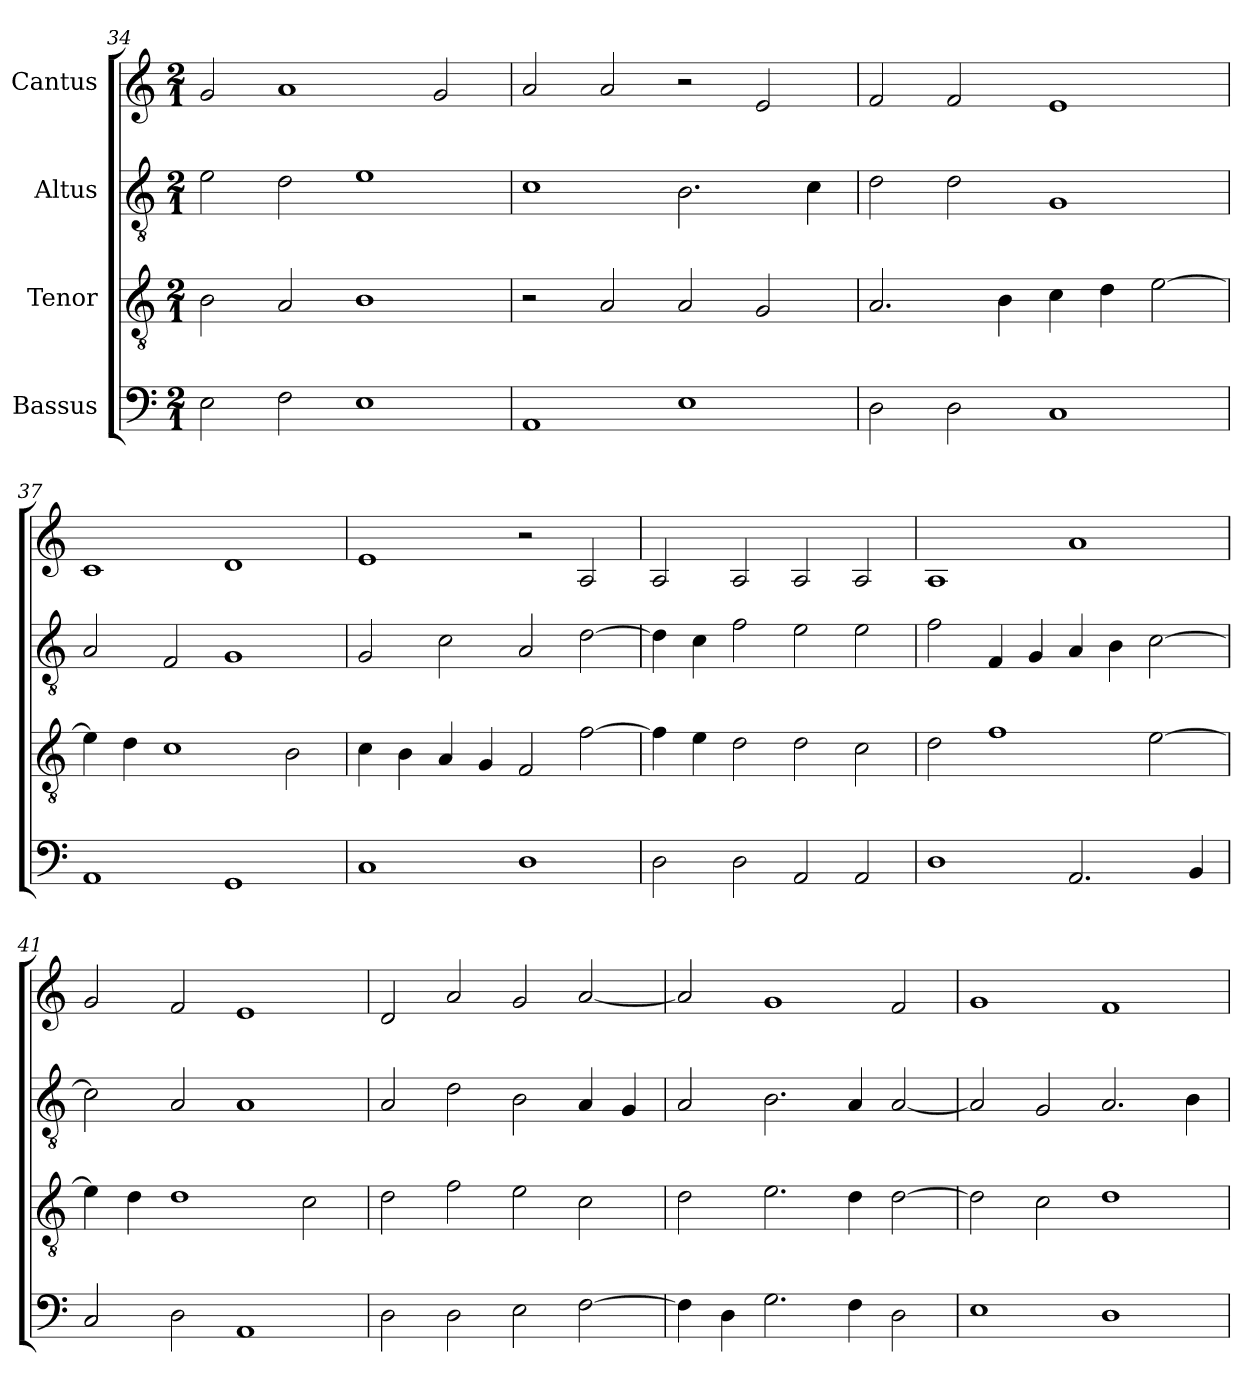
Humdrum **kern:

**kern	**kern	**kern	**kern
*part4	*part3	*part2	*part1
*staff4	*staff3	*staff2	*staff1
*I"Bassus	*I"Tenor	*I"Altus	*I"Cantus
*clefF4	*clefGv2	*clefGv2	*clefG2
*	*ITrd7c12	*ITrd7c12	*
*k[]	*k[]	*k[]	*k[]
*C:	*C:	*C:	*C:
*M2/1	*M2/1	*M2/1	*M2/1
=34	=34	=34	=34
2Ei\	2BBi\	2Ei\	2gi/
2Fi\	2AAi/	2Di\	1ai
1Ei	1BBi	1Ei	.
.	.	.	2gi/
=35	=35	=35	=35
1AAi	2r	1Ci	2ai/
.	2AAi/	.	2ai/
1Ei	2AAi/	2.BBi\	2r
.	2GGi/	.	2ei/
.	.	4Ci\	.
!!LO:LB:g=z
=36	=36	=36	=36
2Di\	2.AAi/	2Di\	2fi/
2Di\	.	2Di\	2fi/
.	4BBi\	.	.
1Ci	4Ci\	1GGi	1ei
.	4Di\	.	.
.	[>2Ei\	.	.
=37	=37	=37	=37
1AAi	4Ei\]	2AAi/	1ci
.	4Di\	.	.
.	1Ci	2FFi/	.
1GGi	.	1GGi	1di
.	2BBi\	.	.
=38	=38	=38	=38
1Ci	4Ci\	2GGi/	1ei
.	4BBi\	.	.
.	4AAi/	2Ci\	.
.	4GGi/	.	.
1Di	2FFi/	2AAi/	2r
.	[>2Fi\	[>2Di\	2Ai/
=39	=39	=39	=39
2Di\	4Fi\]	4Di\]	2Ai/
.	4Ei\	4Ci\	.
2Di\	2Di\	2Fi\	2Ai/
2AAi/	2Di\	2Ei\	2Ai/
2AAi/	2Ci\	2Ei\	2Ai/
=40	=40	=40	=40
1Di	2Di\	2Fi\	1Ai
.	1Fi	4FFi/	.
.	.	4GGi/	.
2.AAi/	.	4AAi/	1ai
.	.	4BBi\	.
.	[>2Ei\	[>2Ci\	.
4BBi/	.	.	.
!!LO:LB:g=z
=41	=41	=41	=41
2Ci/	4Ei\]	2Ci\]	2gi/
.	4Di\	.	.
2Di\	1Di	2AAi/	2fi/
1AAi	.	1AAi	1ei
.	2Ci\	.	.
=42	=42	=42	=42
2Di\	2Di\	2AAi/	2di/
2Di\	2Fi\	2Di\	2ai/
2Ei\	2Ei\	2BBi\	2gi/
[>2Fi\	2Ci\	4AAi/	[<2ai/
.	.	4GGi/	.
=43	=43	=43	=43
4Fi\]	2Di\	2AAi/	2ai/]
4Di\	.	.	.
2.Gi\	2.Ei\	2.BBi\	1gi
4Fi\	4Di\	4AAi/	.
2Di\	[>2Di\	[<2AAi/	2fi/
=44	=44	=44	=44
1Ei	2Di\]	2AAi/]	1gi
.	2Ci\	2GGi/	.
1Di	1Di	2.AAi/	1fi
.	.	4BBi\	.
=	=	=	=
*-	*-	*-	*-
